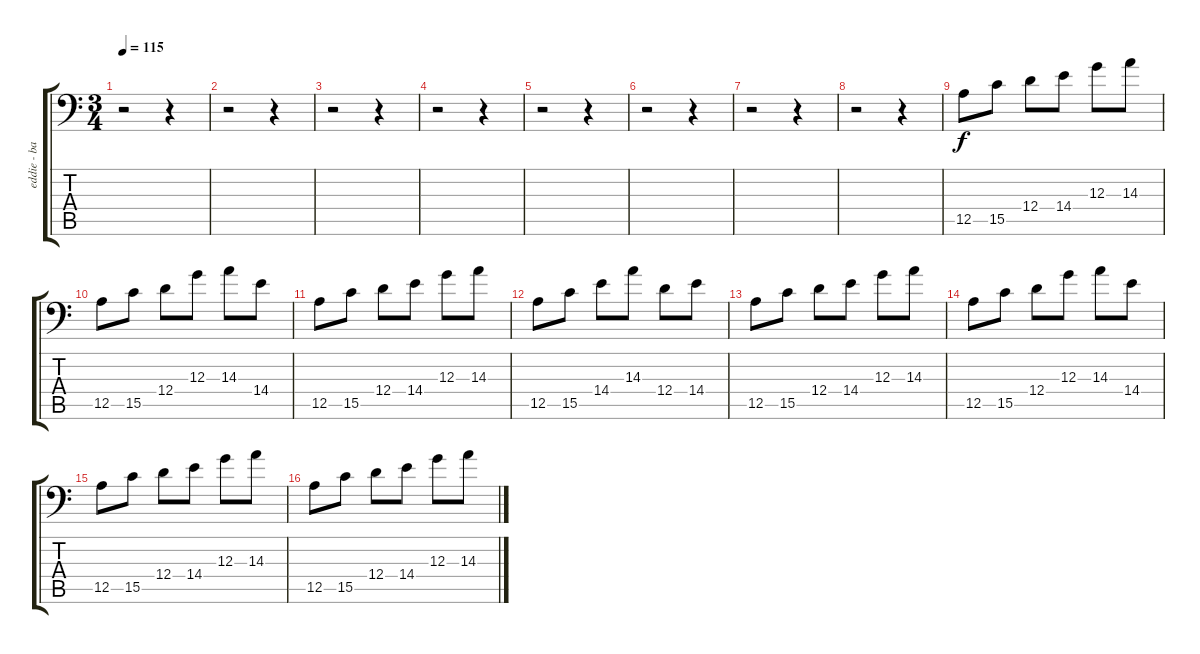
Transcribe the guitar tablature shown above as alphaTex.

\track ("eddie - bass" "eddie - ba") {instrument electricbassfinger}
\staff {score tabs}
\tuning (E4 B3 G2 D2 A1 E1) {hide}
\ts (3 4)
\tempo 115
\clef f4
\ks c
r.2{dy f} r.4 |
r.2 r.4 |
r.2 r.4 |
r.2 r.4 |
r.2 r.4 |
r.2 r.4 |
r.2 r.4 |
r.2 r.4 |
12.5.8 15.5.8 12.4.8 14.4.8 12.3.8 14.3.8 |
12.5.8 15.5.8 12.4.8 12.3.8 14.3.8 14.4.8 |
12.5.8 15.5.8 12.4.8 14.4.8 12.3.8 14.3.8 |
12.5.8 15.5.8 14.4.8 14.3.8 12.4.8 14.4.8 |
12.5.8 15.5.8 12.4.8 14.4.8 12.3.8 14.3.8 |
12.5.8 15.5.8 12.4.8 12.3.8 14.3.8 14.4.8 |
12.5.8 15.5.8 12.4.8 14.4.8 12.3.8 14.3.8 |
12.5.8 15.5.8 12.4.8 14.4.8 12.3.8 14.3.8
